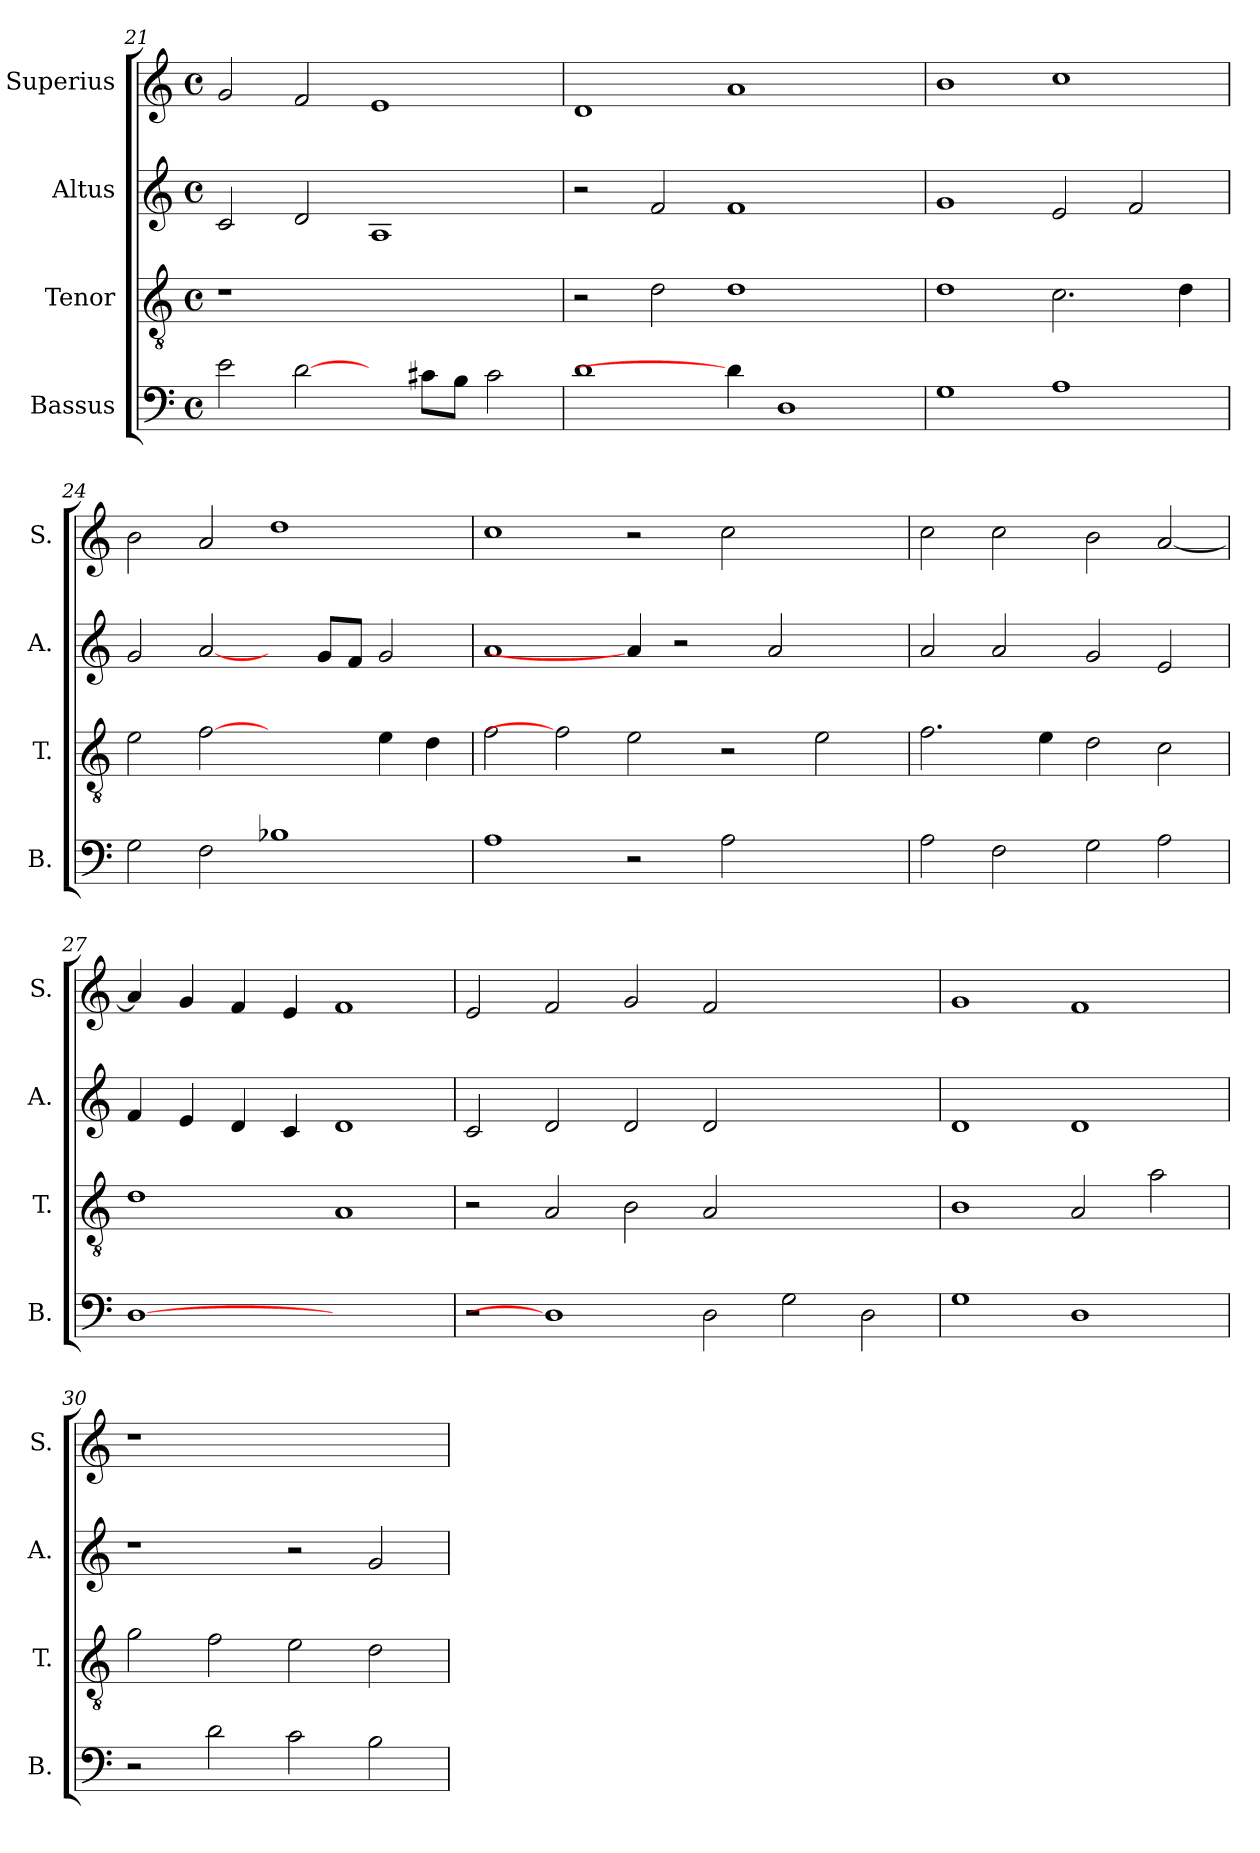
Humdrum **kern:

**kern	**kern	**kern	**kern
*part4	*part3	*part2	*part1
*staff4	*staff3	*staff2	*staff1
*I"Bassus	*I"Tenor	*I"Altus	*I"Superius
*I'B.	*I'T.	*I'A.	*I'S.
*clefF4	*clefGv2	*clefG2	*clefG2
*	*ITrd7c12	*	*
*k[]	*k[]	*k[]	*k[]
*C:	*C:	*C:	*C:
*M4/4	*M4/4	*M4/4	*M4/4
*met(c)	*met(c)	*met(c)	*met(c)
=21	=21	=21	=21
!	!LO:N:vis=1	!	!
2ei\	1r	2ci/	2gi/
[2di\	.	2di/	2fi/
4ryy	1ryy	1Ai	1ei
8c#Xi\L	.	.	.
8Bi\J	.	.	.
2c#i\	.	.	.
!!LO:LB:g=z
=22	=22	=22	=22
1di	2r	2r	1di
.	2Di\	2fi/	.
4di\]	1Di	1fi	1ai
1Di	.	.	.
.	4ryy	4ryy	4ryy
=23	=23	=23	=23
1Gi	1Di	1gi	1bi
1Ai	2.Ci\	2ei/	1cci
.	.	2fi/	.
.	4Di\	.	.
=24	=24	=24	=24
2Gi\	2Ei\	2gi/	2bi\
2Fi\	[2Fi	[2ai/	2ai/
1B-Xi	2ryy	4ryy	1ddi
.	.	8gi/L	.
.	.	8fi/J	.
.	4Ei\	2gi/	.
.	4Di\	.	.
=25	=25	=25	=25
1Ai	2Fi\	1ai	1cci
.	2Fi]	.	.
2r	2Ei\	4ai/]	2r
.	.	2r	.
2Ai\	2r	.	2cci\
.	.	2ai/	.
2ryy	2Ei\	.	2ryy
.	.	4ryy	.
=26	=26	=26	=26
2Ai\	2.Fi\	2ai/	2cci\
2Fi\	.	2ai/	2cci\
.	4Ei\	.	.
2Gi\	2Di\	2gi/	2bi\
2Ai\	2Ci\	2ei/	[<2ai/
!!LO:PB:g=z
=27	=27	=27	=27
[1Di	1Di	4fi/	4ai/]
.	.	4ei/	4gi/
.	.	4di/	4fi/
.	.	4ci/	4ei/
1ryy	1AAi	1di	1fi
=28	=28	=28	=28
2r	2r	2ci/	2ei/
1Di]	2AAi/	2di/	2fi/
.	2BBi\	2di/	2gi/
2Di\	2AAi/	2di/	2fi/
2Gi\	1ryy	1ryy	1ryy
2Di\	.	.	.
=29	=29	=29	=29
1Gi	1BBi	1di	1gi
1Di	2AAi/	1di	1fi
.	2Ai\	.	.
=30	=30	=30	=30
!	!	!	!LO:N:vis=1
2r	2Gi\	1r	1r
2di\	2Fi\	.	.
2ci\	2Ei\	2r	1ryy
2Bi\	2Di\	2gi/	.
=	=	=	=
*-	*-	*-	*-
